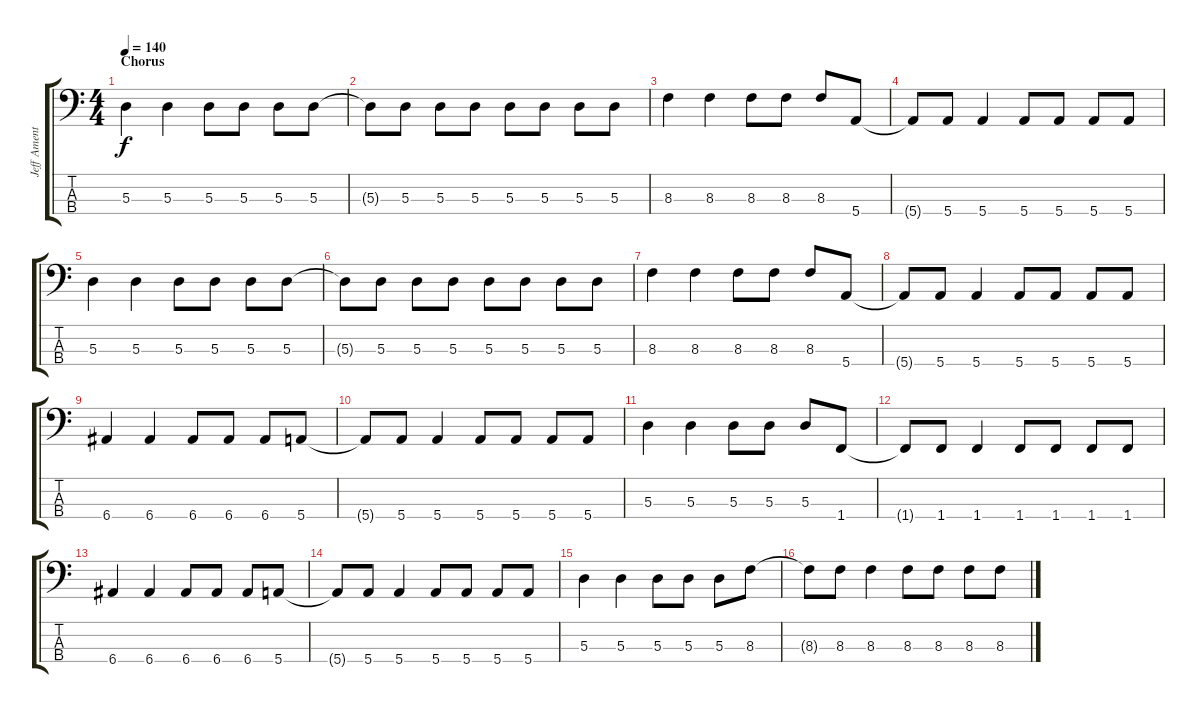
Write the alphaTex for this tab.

\track ("Jeff Ament" "Jeff Ament") {instrument electricbassfinger}
\staff {score tabs}
\tuning (G2 D2 A1 E1) {hide}
\ts (4 4)
\section ("" "Chorus")
\tempo 140
\clef f4
\ks c
5.3.4{dy f} 5.3.4 5.3.8 5.3.8 5.3.8 5.3.8 |
5.3{t}.8 5.3.8 5.3.8 5.3.8 5.3.8 5.3.8 5.3.8 5.3.8 |
8.3.4 8.3.4 8.3.8 8.3.8 8.3.8 5.4.8 |
5.4{t}.8 5.4.8 5.4.4 5.4.8 5.4.8 5.4.8 5.4.8 |
5.3.4 5.3.4 5.3.8 5.3.8 5.3.8 5.3.8 |
5.3{t}.8 5.3.8 5.3.8 5.3.8 5.3.8 5.3.8 5.3.8 5.3.8 |
8.3.4 8.3.4 8.3.8 8.3.8 8.3.8 5.4.8 |
5.4{t}.8 5.4.8 5.4.4 5.4.8 5.4.8 5.4.8 5.4.8 |
6.4.4 6.4.4 6.4.8 6.4.8 6.4.8 5.4.8 |
5.4{t}.8 5.4.8 5.4.4 5.4.8 5.4.8 5.4.8 5.4.8 |
5.3.4 5.3.4 5.3.8 5.3.8 5.3.8 1.4.8 |
1.4{t}.8 1.4.8 1.4.4 1.4.8 1.4.8 1.4.8 1.4.8 |
6.4.4 6.4.4 6.4.8 6.4.8 6.4.8 5.4.8 |
5.4{t}.8 5.4.8 5.4.4 5.4.8 5.4.8 5.4.8 5.4.8 |
5.3.4 5.3.4 5.3.8 5.3.8 5.3.8 8.3.8 |
8.3{t}.8 8.3.8 8.3.4 8.3.8 8.3.8 8.3.8 8.3.8
